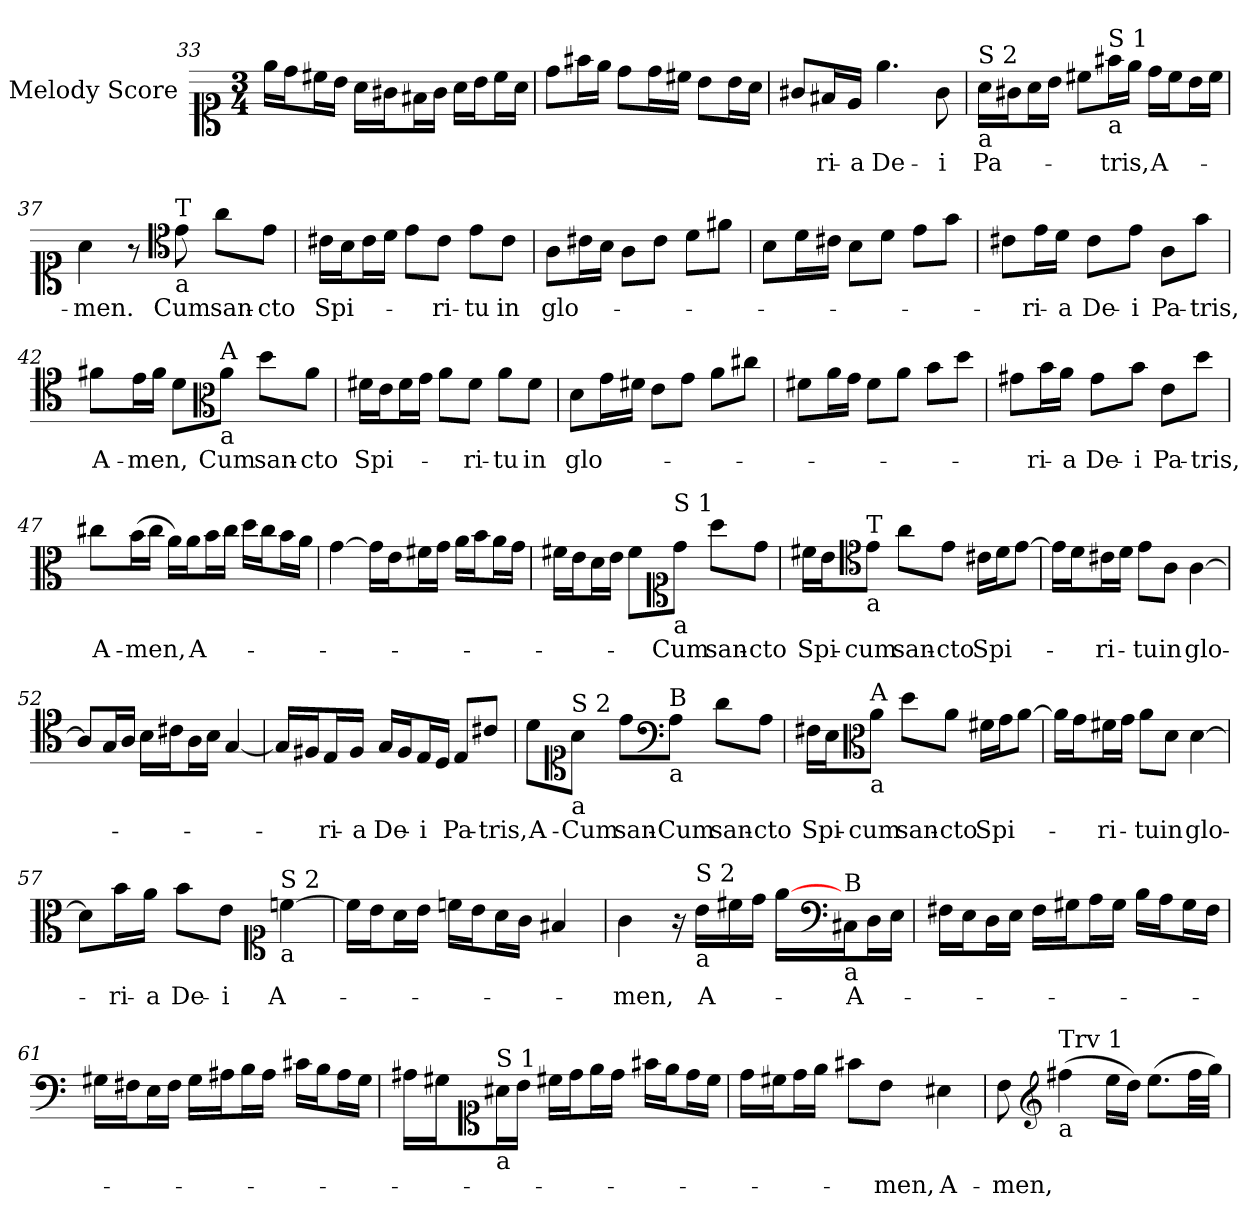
**kern	**text
*part1	*part1
*staff1	*staff1
*I"Melody Score	*
*clefC1	*
*k[]	*
*M3/4	*
=33	=33
16ee\LL	.
16dd\J	.
16cc#\L	.
16b\JJ	.
16a\LL	.
16g#X\J	.
16f#\L	.
16g#\JJ	.
16a\LL	.
16b\J	.
16cc#\L	.
16a\JJ	.
=34	=34
8dd\L	.
16ff#\L	.
16ee\JJ	.
8dd\L	.
16dd\L	.
16cc#\JJ	.
8b\L	.
16b\L	.
16a\JJ	.
=35	=35
8g#X/L	.
!	!LO:LY:b
16f#/L	-ri-
!	!LO:LY:b
16e/JJ	-a
!	!LO:LY:b
4.ee\	De-
!	!LO:LY:b
8g#\	-i
=36	=36
!LO:TX:a:t=S 2	!
!LO:TX:b:t=a	!
!	!LO:LY:b
16a\LL	Pa-
16g#X\J	.
16a\L	.
16b\JJ	.
8cc#\L	.
!LO:TX:a:t=S 1	!
!LO:TX:b:t=a	!
!	!LO:LY:b
16ff#\L	-tris,
16ee\JJ	.
!	!LO:LY:b
16dd\LL	A-
16cc#\J	.
16b\L	.
16cc#\JJ	.
=37	=37
!	!LO:LY:b
4a\	-men.
8r	.
*clefC4	*
!LO:TX:a:t=T	!
!LO:TX:b:t=a	!
!	!LO:LY:b
8e\	Cum
!	!LO:LY:b
8a\L	san-
!	!LO:LY:b
8e\J	-cto
=38	=38
!	!LO:LY:b
16c#\LL	Spi-
16B\J	.
16c#\L	.
16d\JJ	.
8e\L	.
!	!LO:LY:b
8c#\J	-ri-
!	!LO:LY:b
8e\L	-tu
!	!LO:LY:b
8c#\J	in
=39	=39
!	!LO:LY:b
8A\L	glo-
16c#\L	.
16B\JJ	.
8A\L	.
8c#\J	.
8d\L	.
8f#\J	.
=40	=40
8B\L	.
16d\L	.
16c#\JJ	.
8B\L	.
8d\J	.
8e\L	.
8g\J	.
=41	=41
8c#\L	.
!	!LO:LY:b
16e\L	-ri-
!	!LO:LY:b
16d\JJ	-a
!	!LO:LY:b
8c#\L	De-
!	!LO:LY:b
8e\J	-i
!	!LO:LY:b
8A\L	Pa-
!	!LO:LY:b
8g\J	-tris,
=42	=42
!	!LO:LY:b
8f#\L	A-
!	!LO:LY:b
16e\L	-men,
16f#\JJ	.
8d\L	.
*clefC3	*
!LO:TX:a:t=A	!
!LO:TX:b:t=a	!
!	!LO:LY:b
8a\J	Cum
!	!LO:LY:b
8dd\L	san-
!	!LO:LY:b
8a\J	-cto
=43	=43
!	!LO:LY:b
16f#\LL	Spi-
16e\J	.
16f#\L	.
16g\JJ	.
8a\L	.
!	!LO:LY:b
8f#\J	-ri-
!	!LO:LY:b
8a\L	-tu
!	!LO:LY:b
8f#\J	in
=44	=44
!	!LO:LY:b
8d\L	glo-
16g\L	.
16f#\JJ	.
8e\L	.
8g\J	.
8a\L	.
8cc#\J	.
=45	=45
8f#\L	.
16a\L	.
16g\JJ	.
8f#\L	.
8a\J	.
8b\L	.
8dd\J	.
=46	=46
8g#X\L	.
!	!LO:LY:b
16b\L	-ri-
!	!LO:LY:b
16a\JJ	-a
!	!LO:LY:b
8g#\L	De-
!	!LO:LY:b
8b\J	-i
!	!LO:LY:b
8e\L	Pa-
!	!LO:LY:b
8dd\J	-tris,
=47	=47
!	!LO:LY:b
8cc#\L	A-
!	!LO:LY:b
(16b\L	-men,
16cc#\JJ	.
16a\LL)	.
!	!LO:LY:b
16a\J	A-
16b\L	.
16cc#\JJ	.
16dd\LL	.
16cc#\J	.
16b\L	.
16a\JJ	.
=48	=48
[4g\	.
16g\LL]	.
16e\J	.
16f#\L	.
16g\JJ	.
16a\LL	.
16b\J	.
16a\L	.
16g\JJ	.
=49	=49
16f#\LL	.
16e\J	.
16d\L	.
16e\JJ	.
8f#\L	.
*clefC1	*
!LO:TX:a:t=S 1	!
!LO:TX:b:t=a	!
!	!LO:LY:b
8dd\J	Cum
!	!LO:LY:b
8aa\L	san-
!	!LO:LY:b
8dd\J	-cto
=50	=50
!	!LO:LY:b
16cc#\LL	Spi-
16b\J	.
*clefC4	*
!LO:TX:a:t=T	!
!LO:TX:b:t=a	!
!	!LO:LY:b
8e\J	cum
!	!LO:LY:b
8a\L	san-
!	!LO:LY:b
8e\J	-cto
!	!LO:LY:b
16c#\LL	Spi-
16d\J	.
[8e\J	.
=51	=51
16e\LL]	.
16d\J	.
!	!LO:LY:b
16c#\L	-ri-
16d\JJ	.
!	!LO:LY:b
8e\L	-tu
!	!LO:LY:b
8A\J	in
!	!LO:LY:b
[4A\	glo-
=52	=52
8A/L]	.
16G/L	.
16A/JJ	.
16B\LL	.
16c#\J	.
16A\L	.
16B\JJ	.
[4G/	.
=53	=53
16G/LL]	.
16F#/J	.
!	!LO:LY:b
16E/L	-ri-
!	!LO:LY:b
16F#/JJ	-a
!	!LO:LY:b
16G/LL	De-
16F#/J	.
!	!LO:LY:b
16E/L	-i
16D/JJ	.
!	!LO:LY:b
8E/L	Pa-
!	!LO:LY:b
8c#/J	-tris,
=54	=54
!	!LO:LY:b
8d\L	A-
*clefC1	*
!LO:TX:a:t=S 2	!
!LO:TX:b:t=a	!
!	!LO:LY:b
8a\J	Cum
!	!LO:LY:b
8dd\L	san-
*clefF4	*
!LO:TX:a:t=B	!
!LO:TX:b:t=a	!
!	!LO:LY:b
8A\J	Cum
!	!LO:LY:b
8d\L	san-
!	!LO:LY:b
8A\J	-cto
=55	=55
!	!LO:LY:b
16F#\LL	Spi-
16E\J	.
*clefC3	*
!LO:TX:a:t=A	!
!LO:TX:b:t=a	!
!	!LO:LY:b
8a\J	cum
!	!LO:LY:b
8dd\L	san-
!	!LO:LY:b
8a\J	-cto
!	!LO:LY:b
16f#\LL	Spi-
16g\J	.
[8a\J	.
=56	=56
16a\LL]	.
16g\J	.
!	!LO:LY:b
16f#\L	-ri-
16g\JJ	.
!	!LO:LY:b
8a\L	-tu
!	!LO:LY:b
8d\J	in
!	!LO:LY:b
[4d\	glo-
=57	=57
8d\L]	.
!	!LO:LY:b
16b\L	-ri-
!	!LO:LY:b
16a\JJ	-a
!	!LO:LY:b
8b\L	De-
!	!LO:LY:b
8e\J	-i
*clefC1	*
!LO:TX:a:t=S 2	!
!LO:TX:b:t=a	!
!	!LO:LY:b
[4ccn\	A-
=58	=58
16cc\LL]	.
16b\J	.
16a\L	.
16b\JJ	.
16ccn\LL	.
16b\J	.
16a\L	.
16g\JJ	.
4f#/	.
=59	=59
!	!LO:LY:b
4g\	-men,
16r	.
!LO:TX:a:t=S 2	!
!LO:TX:b:t=a	!
!	!LO:LY:b
16b\LL	A-
16cc#\	.
16dd\JJ	.
[16ee\LL	.
*clefF4	*
!LO:TX:a:t=B	!
!LO:TX:b:t=a	!
!	!LO:LY:b
16C#\J	A-
16D\L	.
16E\JJ	.
=60	=60
16F#\LL	.
16E\J	.
16D\L	.
16E\JJ	.
16F#\LL	.
16G#X\J	.
16A\L	.
16G#\JJ	.
16B\LL	.
16A\J	.
16G#\L	.
16F#\JJ	.
=61	=61
16G#X\LL	.
16F#\J	.
16E\L	.
16F#\JJ	.
16G#\LL	.
16A#X\J	.
16B\L	.
16A#\JJ	.
16c#\LL	.
16B\J	.
16A#\L	.
16G#\JJ	.
=62	=62
16A#X\LL	.
16G#X\J	.
*clefC1	*
!LO:TX:a:t=S 1	!
!LO:TX:b:t=a	!
16a#X\L	.
16b\JJ	.
16cc#\LL	.
16dd\J	.
16ee\L	.
16dd\JJ	.
16ff#\LL	.
16ee\J	.
16dd\L	.
16cc#\JJ	.
=63	=63
16dd\LL	.
16cc#\J	.
16dd\L	.
16ee\JJ	.
8ff#\L	.
!	!LO:LY:b
8b\J	-men,
!	!LO:LY:b
4a#X\	A-
=64	=64
!	!LO:LY:b
8b\	-men,
*clefG2	*
!LO:TX:a:t=Trv 1	!
!LO:TX:b:t=a	!
(4ff#\	.
16ee\LL	.
16dd\JJ)	.
(8.ee\L	.
32ff#\LL	.
32gg\JJJ)	.
=	=
*-	*-
